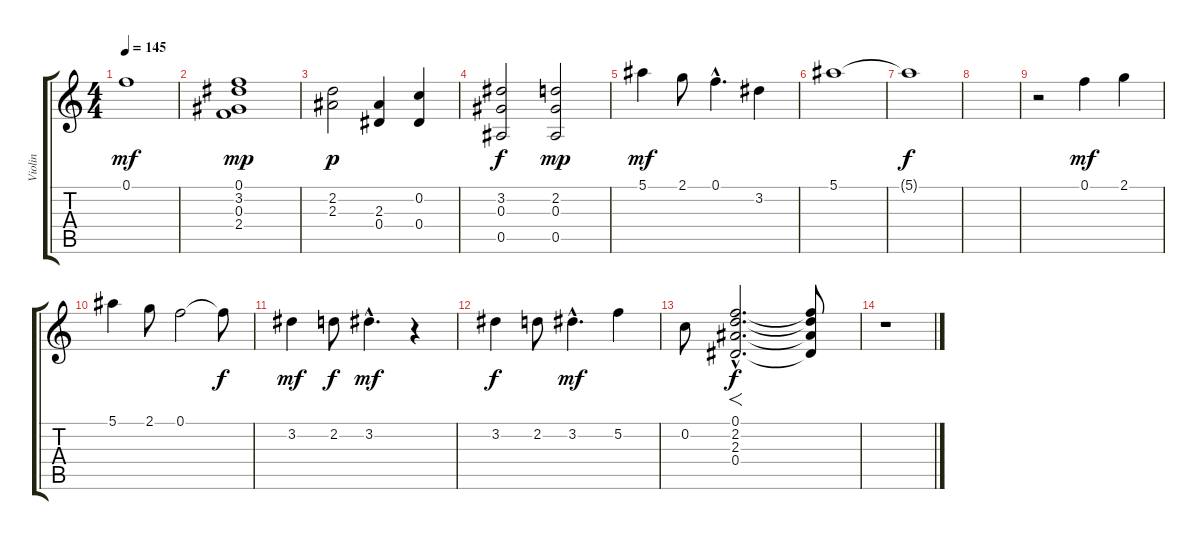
\track ("Violin" "Violin") {instrument stringensemble1}
\staff {score tabs}
\tuning (F5 C5 Ab4 Eb4 Bb3 F3) {hide}
\ts (4 4)
\tempo 145
\clef g2
\ks c
0.1.1{dy mf} |
(0.1 3.2 0.3 2.4).1{dy mp} |
(2.2 2.3).2{dy p} (2.3 0.4).4 (0.2 0.4).4 |
(3.2 0.3 0.5).2{dy f} (2.2 0.3 0.5).2{dy mp} |
5.1.4{dy mf} 2.1.8 0.1{hac}.4{d} 3.2.4 |
5.1.1 |
5.1{t}.1{dy f} |
|
r.2 0.1.4{dy mf} 2.1.4 |
5.1.4 2.1.8 0.1.2 0.1{t}.8{dy f} |
3.2.4{dy mf} 2.2.8{dy f} 3.2{hac}.4{d dy mf} r.4 |
3.2.4{dy f} 2.2.8 3.2{hac}.4{d dy mf} 5.2.4 |
0.2.8 (0.1{hac} 2.2{hac} 2.3{hac} 0.4{hac}).2{f d dy f} (0.1{t} 2.2{t} 2.3{t} 0.4{t}).8 |
r.1
